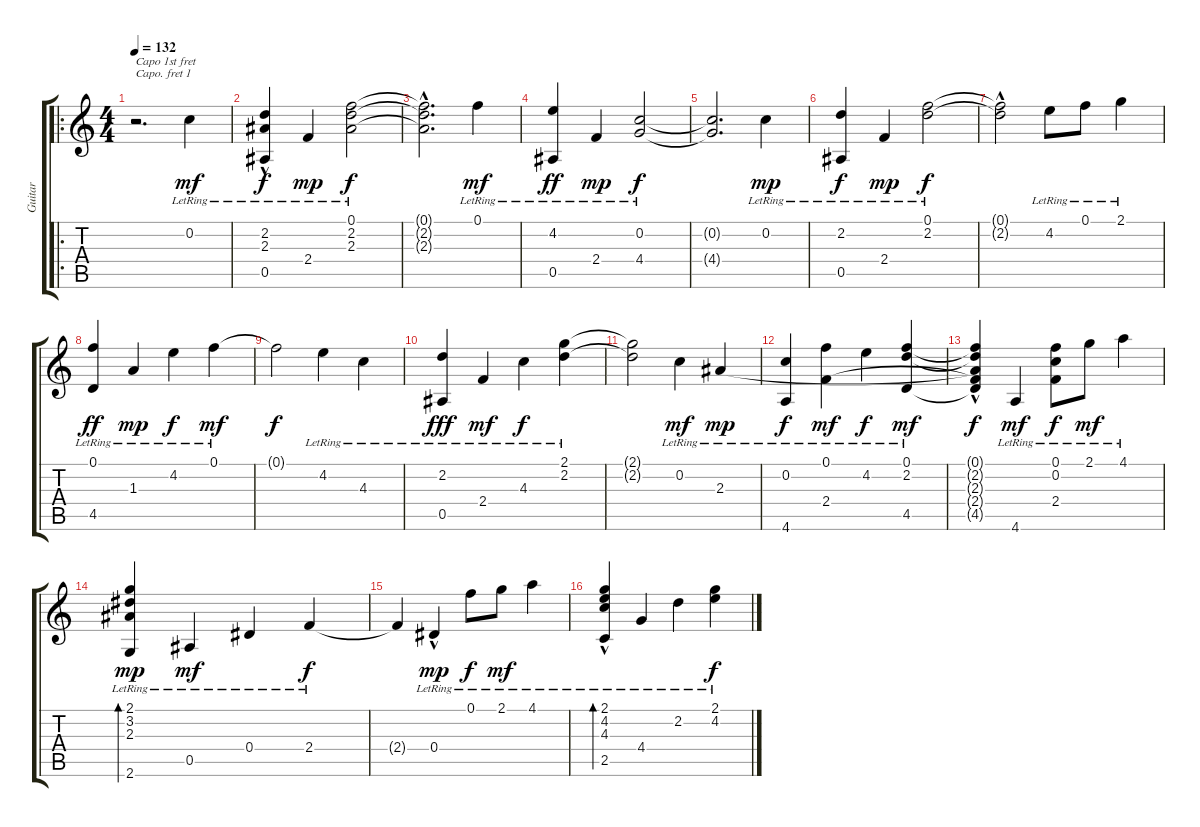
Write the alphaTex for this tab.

\track ("Guitar" "Guitar") {instrument acousticguitarnylon}
\staff {score tabs}
\capo 1
\tuning (E4 B3 G3 D3 A2 E2) {hide}
\ro
\ts (4 4)
\tempo 132
\clef g2
\ks c
r.2{d txt "Capo 1st fret" dy mf instrument acousticguitarnylon} 0.2{lr}.4 |
(2.2{lr} 2.3{hac lr} 0.5{lr}).4{dy f} 2.4{lr}.4{dy mp} (0.1{lr} 2.2{lr} 2.3{lr}).2{dy f} |
(0.1{hac t} 2.2{hac t} 2.3{hac t}).2{d} 0.1{lr}.4{dy mf} |
(4.2{lr} 0.5{lr}).4{dy ff} 2.4{lr}.4{dy mp} (0.2{lr} 4.4{lr}).2{dy f} |
(0.2{t} 4.4{t}).2{d} 0.2{lr}.4{dy mp} |
(2.2{lr} 0.5{lr}).4{dy f} 2.4{lr}.4{dy mp} (0.1{lr} 2.2{lr}).2{dy f} |
(0.1{hac t} 2.2{t}).2 4.2{lr}.8 0.1{lr}.8 2.1{lr}.4 |
(0.1{lr} 4.5{lr}).4{dy ff} 1.3{lr}.4{dy mp} 4.2{lr}.4{dy f} 0.1{lr}.4{dy mf} |
0.1{t}.2{dy f} 4.2{lr}.4 4.3{lr}.4 |
(2.2{lr} 0.5{lr}).4{dy fff} 2.4{lr}.4{dy mf} 4.3{lr}.4{dy f} (2.1{lr} 2.2{lr}).4 |
(2.1{t} 2.2{t}).2 0.2{lr}.4{dy mf} 2.3{lr}.4{dy mp} |
(0.2{lr} 4.6{lr}).4{dy f} (0.1{lr} 2.4{lr}).4{dy mf} 4.2{lr}.4{dy f} (0.1{lr} 2.2{lr} 4.5{lr}).4{dy mf} |
(0.1{hac t} 2.2{t} 2.3{t} 2.4{t} 4.5{t}).4{dy f} 4.6{lr}.4{dy mf} (0.1{lr} 0.2{lr} 2.4{lr}).8{dy f} 2.1{lr}.8{dy mf} 4.1{lr}.4 |
(2.1{lr} 3.2{lr} 2.3{lr} 2.6{lr}).4{bd 240 dy mp} 0.5{lr}.4{dy mf} 0.4{lr}.4 2.4{lr}.4{dy f} |
2.4{t}.4 0.4{hac lr}.4{dy mp} 0.1{lr}.8{dy f} 2.1{lr}.8{dy mf} 4.1{lr}.4 |
(2.1{lr} 4.2{lr} 4.3{hac lr} 2.5{lr}).4{bd 240} 4.4{lr}.4 2.2{lr}.4 (2.1{lr} 4.2{lr}).4{dy f}
